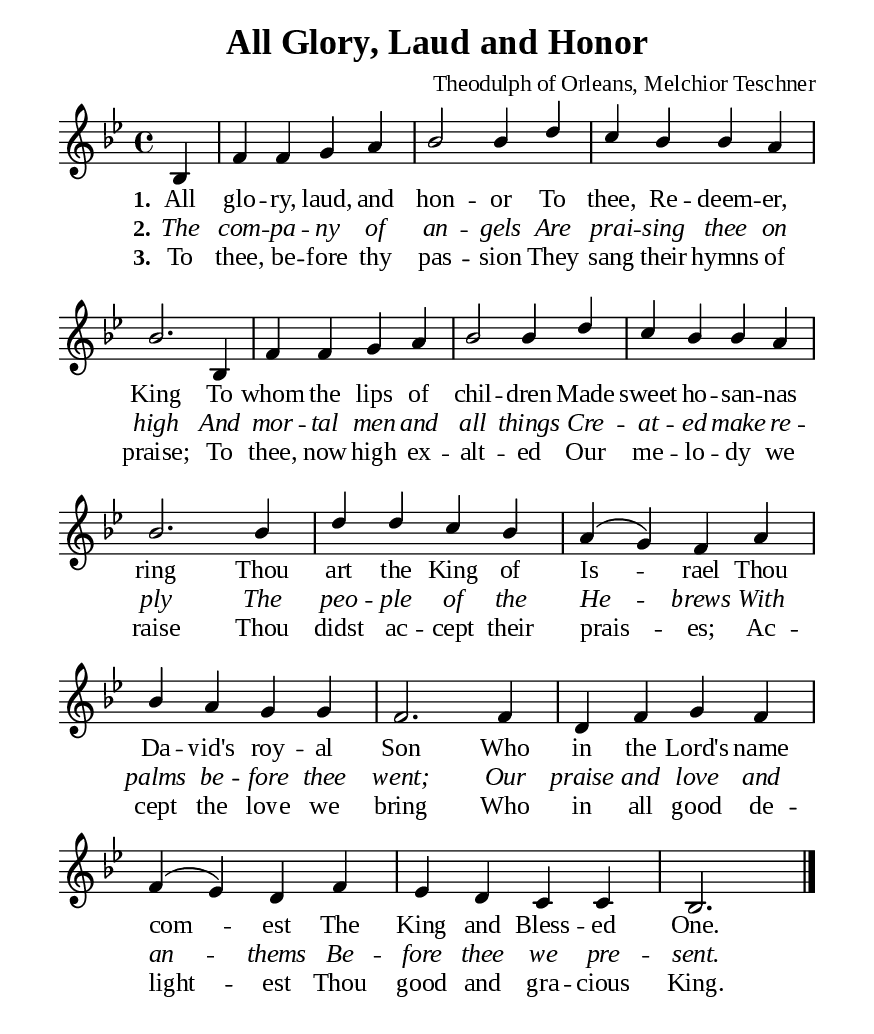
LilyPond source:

%%%%%%%%%%%%%%%%%%%%%%%%%%%%%
% CONTENTS OF THIS DOCUMENT
% 1. Common settings
% 2. Verse music
% 3. Verse lyrics
% 4. Layout
%%%%%%%%%%%%%%%%%%%%%%%%%%%%%

%%%%%%%%%%%%%%%%%%%%%%%%%%%%%
% 1. Common settings
%%%%%%%%%%%%%%%%%%%%%%%%%%%%%
\version "2.18.2"

\header {
  title = "All Glory, Laud and Honor"
  composer = "Theodulph of Orleans, Melchior Teschner"
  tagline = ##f
}

global= {
  \key bes \major
  \time 4/4
  \override Score.BarNumber.break-visibility = ##(#f #f #f)
}

\paper {
  #(set-paper-size "a5")
  top-margin = 3.2\mm
  bottom-marign = 10\mm
  left-margin = 10\mm
  right-margin = 10\mm
  indent = #0
  #(define fonts
	 (make-pango-font-tree "Liberation Serif"
	 		       "Liberation Serif"
			       "Liberation Serif"
			       (/ 20 20)))
  system-system-spacing = #'((basic-distance . 3) (padding . 3))
}

printItalic = \with {
  \override LyricText.font-shape = #'italic
}

%%%%%%%%%%%%%%%%%%%%%%%%%%%%%
% 2. Verse music
%%%%%%%%%%%%%%%%%%%%%%%%%%%%%
musicVerseSoprano = \relative c' {
                   \partial 4 bes4 |
  %{ 01 %} f' f g a |
  %{ 02 %} bes2 bes4 d |
  %{ 03 %} c bes bes a |
  %{ 04 %} bes2. bes,4 |
  %{ 05 %} f' f g a |
  %{ 06 %} bes2 bes4 d |
  %{ 07 %} c bes bes a |
  %{ 08 %} bes2. bes4 |
  %{ 09 %} d d c bes |
  %{ 10 %} a (g) f a |
  %{ 11 %} bes a g g |
  %{ 12 %} f2. f4 |
  %{ 13 %} d f g f |
  %{ 14 %} f (ees) d f |
  %{ 15 %} ees d c c |
                    bes2. \bar "|."
}

%%%%%%%%%%%%%%%%%%%%%%%%%%%%%
% 3. Verse lyrics
%%%%%%%%%%%%%%%%%%%%%%%%%%%%%
verseOne = \lyricmode {
  \set stanza = #"1."
  All glo -- ry, laud, and hon -- or
  To thee, Re -- deem -- er, King
  To whom the lips of chil -- dren
  Made sweet ho -- san -- nas ring
  Thou art the King of Is -- rael
  Thou Da -- vid's roy -- al Son
  Who in the Lord's name com -- est
  The King and Bless -- ed One.
}

verseTwo = \lyricmode {
  \set stanza = #"2."
  The com -- pa -- ny of an -- gels
  Are prai -- sing thee on high
  And mor -- tal men and all things
  Cre -- at -- ed make re -- ply
  The peo -- ple of the He -- brews
  With palms be -- fore thee went;
  Our praise and love and an -- thems
  Be -- fore thee we pre -- sent.
}

verseThree = \lyricmode {
  \set stanza = #"3."
  To thee, be -- fore thy pas -- sion
  They sang their hymns of praise;
  To thee, now high ex -- alt -- ed
  Our me -- lo -- dy we raise
  Thou didst ac -- cept their prais -- es;
  Ac -- cept the love we bring
  Who in all good de -- light -- est
  Thou good and gra -- cious King.
}

%%%%%%%%%%%%%%%%%%%%%%%%%%%%%
% 4. Layout
%%%%%%%%%%%%%%%%%%%%%%%%%%%%%
\score {
    \new ChoirStaff <<
      \new Staff <<
        \clef "treble"
        \new Voice = "sopranos" { \voiceOne \global   \musicVerseSoprano }
      >>
      \new Lyrics \lyricsto sopranos \verseOne
      \new Lyrics \printItalic \lyricsto sopranos \verseTwo
      \new Lyrics \lyricsto sopranos \verseThree
    >>
}

